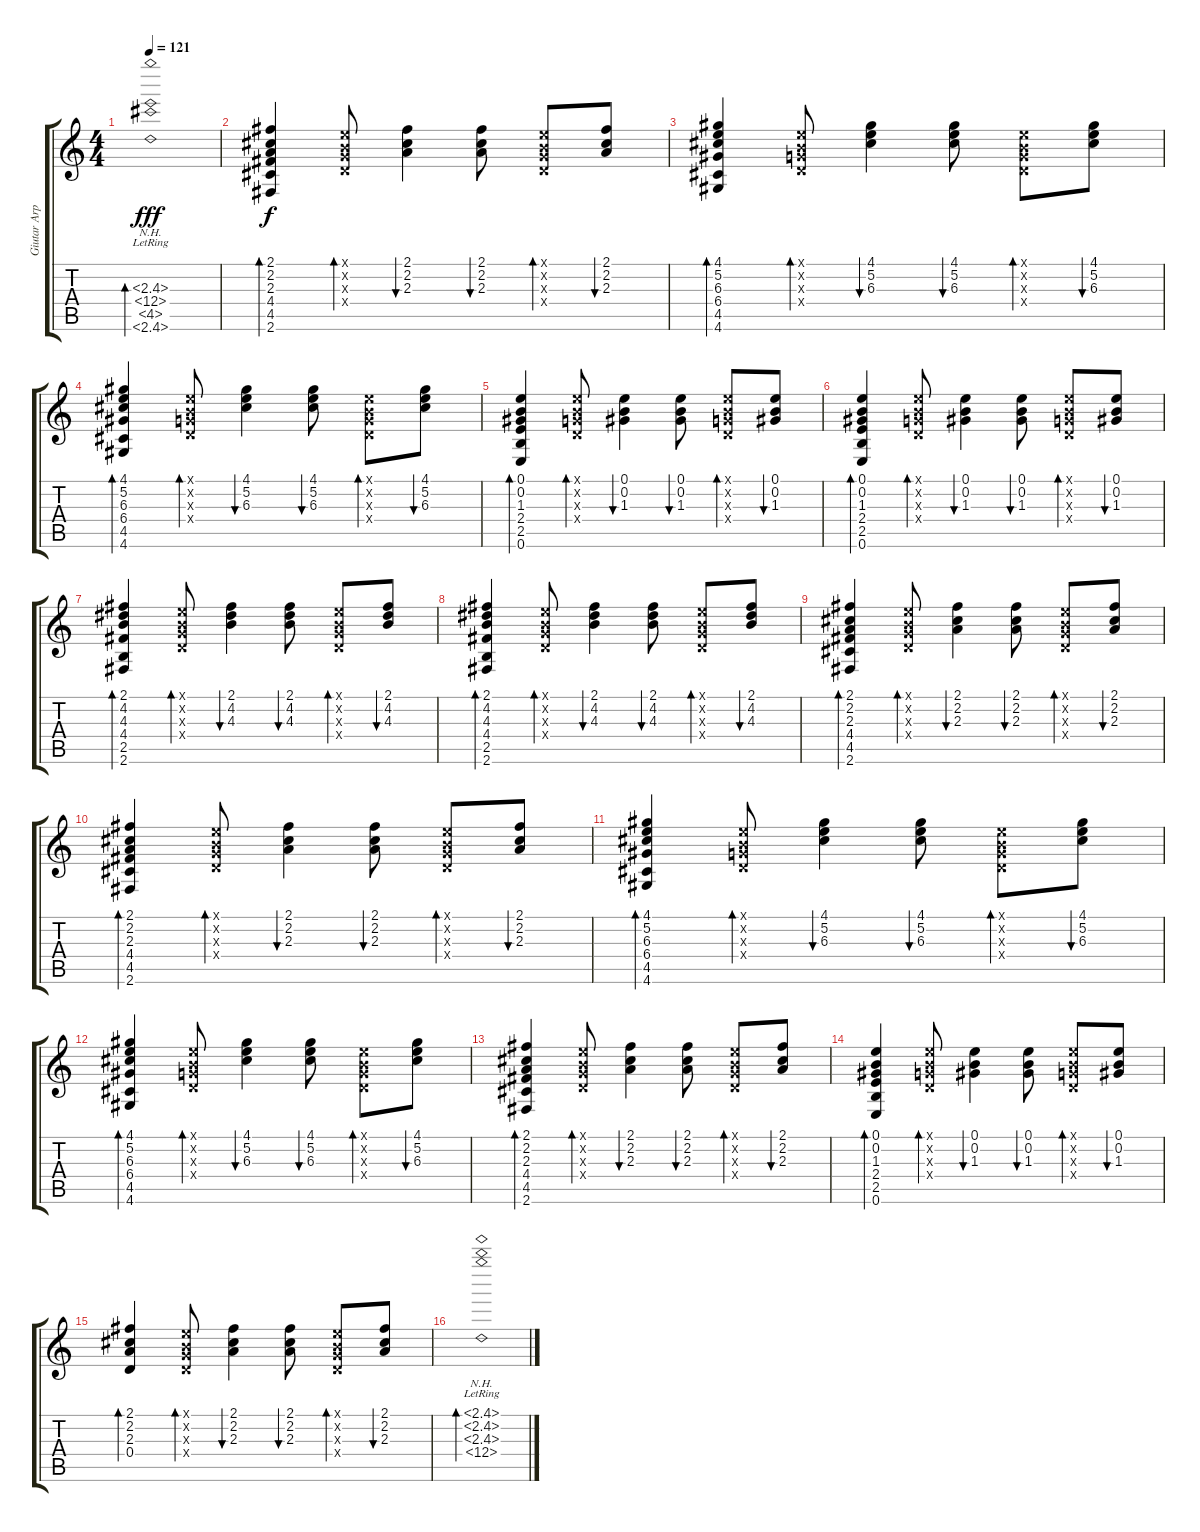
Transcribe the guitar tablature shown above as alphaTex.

\track ("Giutar Arpezh" "Giutar Arp") {instrument acousticguitarnylon}
\staff {score tabs}
\tuning (E4 B3 G3 D3 A2 E2) {hide}
\ts (4 4)
\tempo 121
\clef g2
\ks c
(2.3{nh lr} 0.4{nh lr} 4.5{nh lr} 2.6{nh lr}).1{bd 480 dy fff volume 8} |
(2.1 2.2 2.3 4.4 4.5 2.6).4{bd 60 dy f} (0.1{x} 0.2{x} 0.3{x} 0.4{x}).8{bd 60} (2.1 2.2 2.3).4{bu 60} (2.1 2.2 2.3).8{bu 60} (0.1{x} 0.2{x} 0.3{x} 0.4{x}).8{bd 60} (2.1 2.2 2.3).8{bu 60} |
(4.1 5.2 6.3 6.4 4.5 4.6).4{bd 60} (0.1{x} 0.2{x} 0.3{x} 0.4{x}).8{bd 60} (4.1 5.2 6.3).4{bu 60} (4.1 5.2 6.3).8{bu 60} (0.1{x} 0.2{x} 0.3{x} 0.4{x}).8{bd 60} (4.1 5.2 6.3).8{bu 60} |
(4.1 5.2 6.3 6.4 4.5 4.6).4{bd 60} (0.1{x} 0.2{x} 0.3{x} 0.4{x}).8{bd 60} (4.1 5.2 6.3).4{bu 60} (4.1 5.2 6.3).8{bu 60} (0.1{x} 0.2{x} 0.3{x} 0.4{x}).8{bd 60} (4.1 5.2 6.3).8{bu 60} |
(0.1 0.2 1.3 2.4 2.5 0.6).4{bd 60} (0.1{x} 0.2{x} 0.3{x} 0.4{x}).8{bd 60} (0.1 0.2 1.3).4{bu 60} (0.1 0.2 1.3).8{bu 60} (0.1{x} 0.2{x} 0.3{x} 0.4{x}).8{bd 60} (0.1 0.2 1.3).8{bu 60} |
(0.1 0.2 1.3 2.4 2.5 0.6).4{bd 60} (0.1{x} 0.2{x} 0.3{x} 0.4{x}).8{bd 60} (0.1 0.2 1.3).4{bu 60} (0.1 0.2 1.3).8{bu 60} (0.1{x} 0.2{x} 0.3{x} 0.4{x}).8{bd 60} (0.1 0.2 1.3).8{bu 60} |
(2.1 4.2 4.3 4.4 2.5 2.6).4{bd 60} (0.1{x} 0.2{x} 0.3{x} 0.4{x}).8{bd 60} (2.1 4.2 4.3).4{bu 60} (2.1 4.2 4.3).8{bu 60} (0.1{x} 0.2{x} 0.3{x} 0.4{x}).8{bd 60} (2.1 4.2 4.3).8{bu 60} |
(2.1 4.2 4.3 4.4 2.5 2.6).4{bd 60} (0.1{x} 0.2{x} 0.3{x} 0.4{x}).8{bd 60} (2.1 4.2 4.3).4{bu 60} (2.1 4.2 4.3).8{bu 60} (0.1{x} 0.2{x} 0.3{x} 0.4{x}).8{bd 60} (2.1 4.2 4.3).8{bu 60} |
(2.1 2.2 2.3 4.4 4.5 2.6).4{bd 60} (0.1{x} 0.2{x} 0.3{x} 0.4{x}).8{bd 60} (2.1 2.2 2.3).4{bu 60} (2.1 2.2 2.3).8{bu 60} (0.1{x} 0.2{x} 0.3{x} 0.4{x}).8{bd 60} (2.1 2.2 2.3).8{bu 60} |
(2.1 2.2 2.3 4.4 4.5 2.6).4{bd 60} (0.1{x} 0.2{x} 0.3{x} 0.4{x}).8{bd 60} (2.1 2.2 2.3).4{bu 60} (2.1 2.2 2.3).8{bu 60} (0.1{x} 0.2{x} 0.3{x} 0.4{x}).8{bd 60} (2.1 2.2 2.3).8{bu 60} |
(4.1 5.2 6.3 6.4 4.5 4.6).4{bd 60} (0.1{x} 0.2{x} 0.3{x} 0.4{x}).8{bd 60} (4.1 5.2 6.3).4{bu 60} (4.1 5.2 6.3).8{bu 60} (0.1{x} 0.2{x} 0.3{x} 0.4{x}).8{bd 60} (4.1 5.2 6.3).8{bu 60} |
(4.1 5.2 6.3 6.4 4.5 4.6).4{bd 60} (0.1{x} 0.2{x} 0.3{x} 0.4{x}).8{bd 60} (4.1 5.2 6.3).4{bu 60} (4.1 5.2 6.3).8{bu 60} (0.1{x} 0.2{x} 0.3{x} 0.4{x}).8{bd 60} (4.1 5.2 6.3).8{bu 60} |
(2.1 2.2 2.3 4.4 4.5 2.6).4{bd 60} (0.1{x} 0.2{x} 0.3{x} 0.4{x}).8{bd 60} (2.1 2.2 2.3).4{bu 60} (2.1 2.2 2.3).8{bu 60} (0.1{x} 0.2{x} 0.3{x} 0.4{x}).8{bd 60} (2.1 2.2 2.3).8{bu 60} |
(0.1 0.2 1.3 2.4 2.5 0.6).4{bd 60} (0.1{x} 0.2{x} 0.3{x} 0.4{x}).8{bd 60} (0.1 0.2 1.3).4{bu 60} (0.1 0.2 1.3).8{bu 60} (0.1{x} 0.2{x} 0.3{x} 0.4{x}).8{bd 60} (0.1 0.2 1.3).8{bu 60} |
(2.1 2.2 2.3 0.4).4{bd 120} (0.1{x} 0.2{x} 0.3{x} 0.4{x}).8{bd 60} (2.1 2.2 2.3).4{bu 60} (2.1 2.2 2.3).8{bu 60} (0.1{x} 0.2{x} 0.3{x} 0.4{x}).8{bd 60} (2.1 2.2 2.3).8{bu 60} |
(2.1{nh lr} 2.2{nh lr} 2.3{nh lr} 0.4{nh lr}).1{bd 480}
